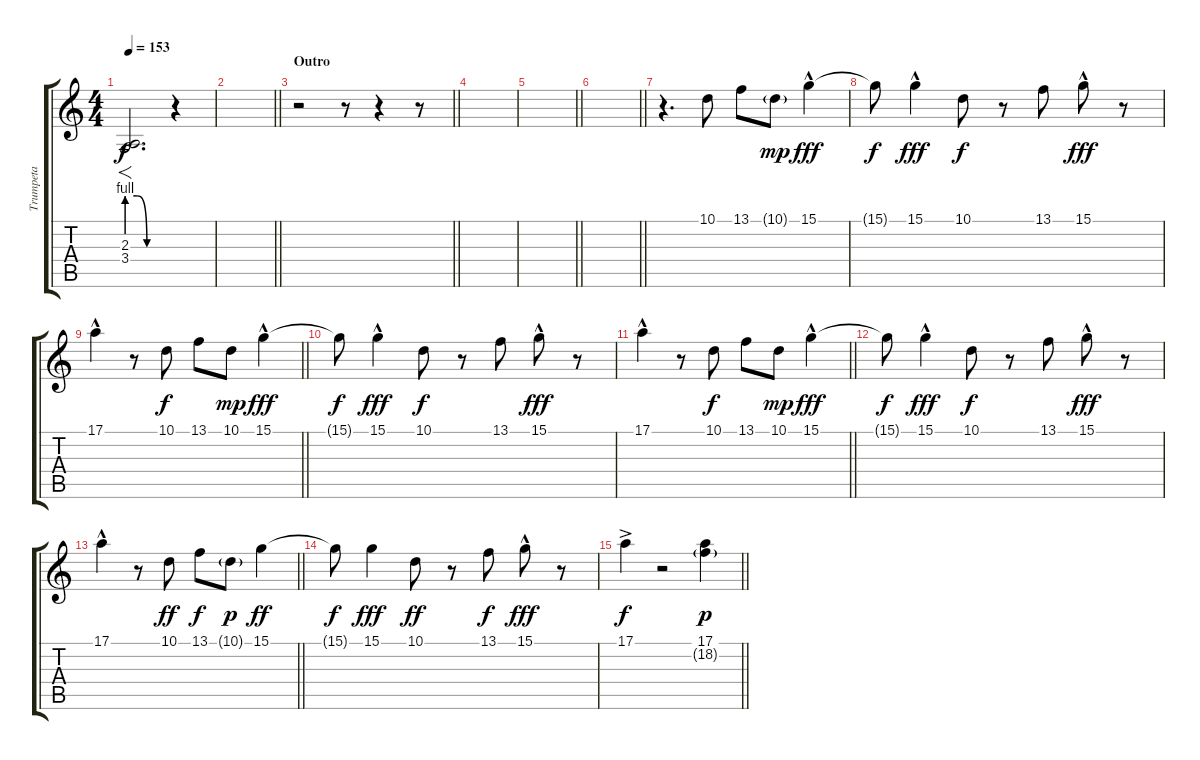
\track ("Trumpeta" "Trumpeta") {instrument trumpet}
\staff {score tabs}
\tuning (E4 B3 G3 D3 A2 E2) {hide}
\ts (4 4)
\tempo 153
\clef g2
\ks c
(2.3 3.4{be (custom 0 4 15 4 30 0 60 0)}).2{f d dy f} r.4 |
\barLineRight lightlight
|
\section ("" "Outro")
\barLineRight lightlight
r.2 r.8 r.4 r.8 |
|
\barLineRight lightlight
|
\barLineRight lightlight
|
r.4{d volume 14} 10.1.8 13.1.8 10.1{g}.8{dy mp} 15.1{hac}.4{dy fff} |
15.1{t}.8{dy f} 15.1{hac}.4{dy fff} 10.1.8{dy f} r.8 13.1.8 15.1{hac}.8{dy fff} r.8 |
\barLineRight lightlight
17.1{hac}.4 r.8 10.1.8{dy f} 13.1.8 10.1.8{dy mp} 15.1{hac}.4{dy fff} |
15.1{t}.8{dy f} 15.1{hac}.4{dy fff} 10.1.8{dy f} r.8 13.1.8 15.1{hac}.8{dy fff} r.8 |
\barLineRight lightlight
17.1{hac}.4 r.8 10.1.8{dy f} 13.1.8 10.1.8{dy mp} 15.1{hac}.4{dy fff} |
15.1{t}.8{dy f} 15.1{hac}.4{dy fff} 10.1.8{dy f} r.8 13.1.8 15.1{hac}.8{dy fff} r.8 |
\barLineRight lightlight
17.1{hac}.4 r.8 10.1.8{dy ff} 13.1.8{dy f} 10.1{g}.8{dy p} 15.1.4{dy ff} |
15.1{t}.8{dy f} 15.1.4{dy fff} 10.1.8{dy ff} r.8 13.1.8{dy f} 15.1{hac}.8{dy fff} r.8 |
\barLineRight lightlight
17.1{ac}.4{dy f} r.2 (17.1 18.2{g}).4{dy p}
